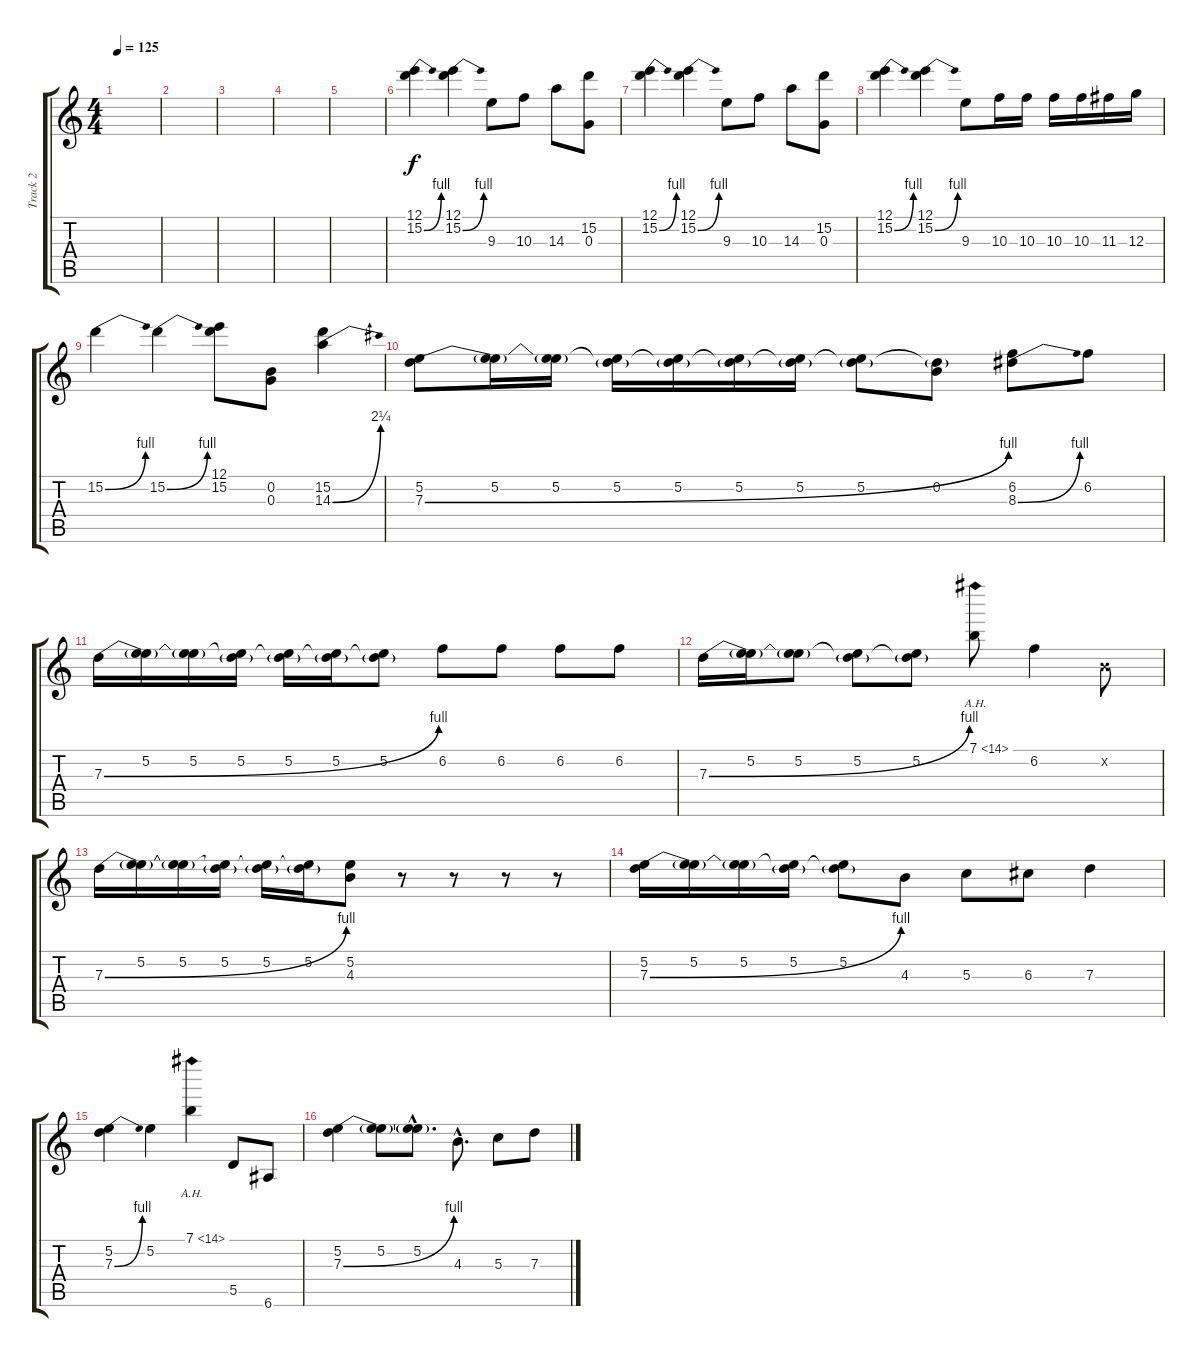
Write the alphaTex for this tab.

\track ("Track 2" "Track 2") {instrument distortionguitar}
\staff {score tabs}
\tuning (E4 B3 G3 D3 A2 E2) {hide}
\ts (4 4)
\tempo 125
\clef g2
\ks c
|
|
|
|
|
(12.1 15.2{be (bend 0 0 60 4)}).4 (12.1 15.2{be (bend 0 0 60 4)}).4 9.3.8 10.3.8 14.3.8 (15.2 0.3).8 |
(12.1 15.2{be (bend 0 0 60 4)}).4 (12.1 15.2{be (bend 0 0 60 4)}).4 9.3.8 10.3.8 14.3.8 (15.2 0.3).8 |
(12.1 15.2{be (bend 0 0 60 4)}).4 (12.1 15.2{be (bend 0 0 60 4)}).4 9.3.8 10.3.16 10.3.16 10.3.16 10.3.16 11.3.16 12.3.16 |
15.2{be (bend 0 0 60 4)}.4 15.2{be (bend 0 0 60 4)}.4 (12.1 15.2).8 (0.2 0.3).8 (15.2 14.3{be (bend 0 0 60 9)}).4 |
(5.2 7.3{be (bend 0 0 60 4)}).8 (5.2 7.3{t}).16 (5.2 7.3{t}).16 (5.2 7.3{t}).16 (5.2 7.3{t}).16 (5.2 7.3{t}).16 (5.2 7.3{t}).16 (5.2 7.3{t}).8 (0.2 7.3{t}).8 (6.2 8.3{be (bend 0 0 60 4)}).8 6.2.8 |
7.3{be (bend 0 0 60 4)}.16 (5.2 7.3{t}).16 (5.2 7.3{t}).16 (5.2 7.3{t}).16 (5.2 7.3{t}).16 (5.2 7.3{t}).16 (5.2 7.3{t}).8 6.2.8 6.2.8 6.2.8 6.2.8 |
7.3{be (bend 0 0 60 4)}.16 (5.2 7.3{t}).16 (5.2 7.3{t}).8 (5.2 7.3{t}).8 (5.2 7.3{t}).8 7.1{ah 7}.8 6.2.4 0.2{x}.8 |
7.3{be (bend 0 0 60 4)}.16 (5.2 7.3{t}).16 (5.2 7.3{t}).16 (5.2 7.3{t}).16 (5.2 7.3{t}).16 (5.2 7.3{t}).16 (5.2 4.3).8 r.8 r.8 r.8 r.8 |
(5.2 7.3{be (bend 0 0 60 4)}).16 (5.2 7.3{t}).16 (5.2 7.3{t}).16 (5.2 7.3{t}).16 (5.2 7.3{t}).8 4.3.8 5.3.8 6.3.8 7.3.4 |
(5.2 7.3{be (bend 0 0 60 4)}).4 5.2.4 7.1{ah 7}.4 5.5.8 6.6.8 |
(5.2 7.3{be (bend 0 0 60 4)}).4 (5.2 7.3{t}).8 (5.2{hac} 7.3{hac t}).8{d} 4.3{hac}.8{d} 5.3.8 7.3.8
